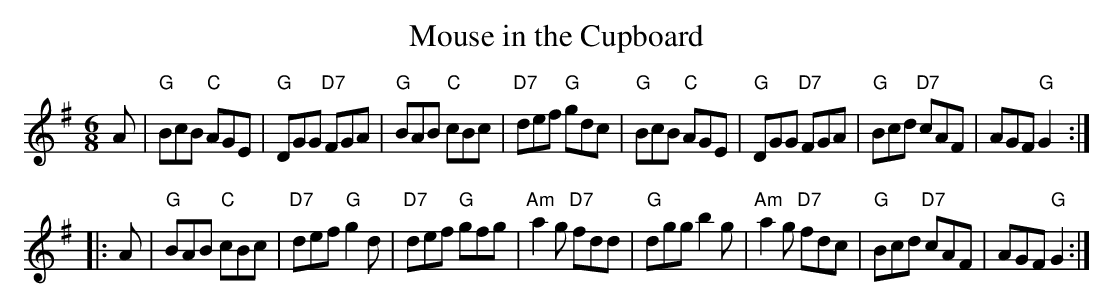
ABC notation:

X:1
T: Mouse in the Cupboard
M: 6/8
L: 1/8
K: G
A \
| "G"BcB "C"AGE | "G"DGG "D7"FGA | "G"BAB "C"cBc | "D7"def "G"gdc \
| "G"BcB "C"AGE | "G"DGG "D7"FGA | "G"Bcd "D7"cAF | AGF "G"G2 :|
|: A \
| "G"BAB "C"cBc | "D7"def "G"g2d | "D7"def "G"gfg | "Am"a2g "D7"fdd \
| "G"dgg b2g | "Am"a2g "D7"fdc  | "G"Bcd "D7"cAF | AGF "G"G2 :|
